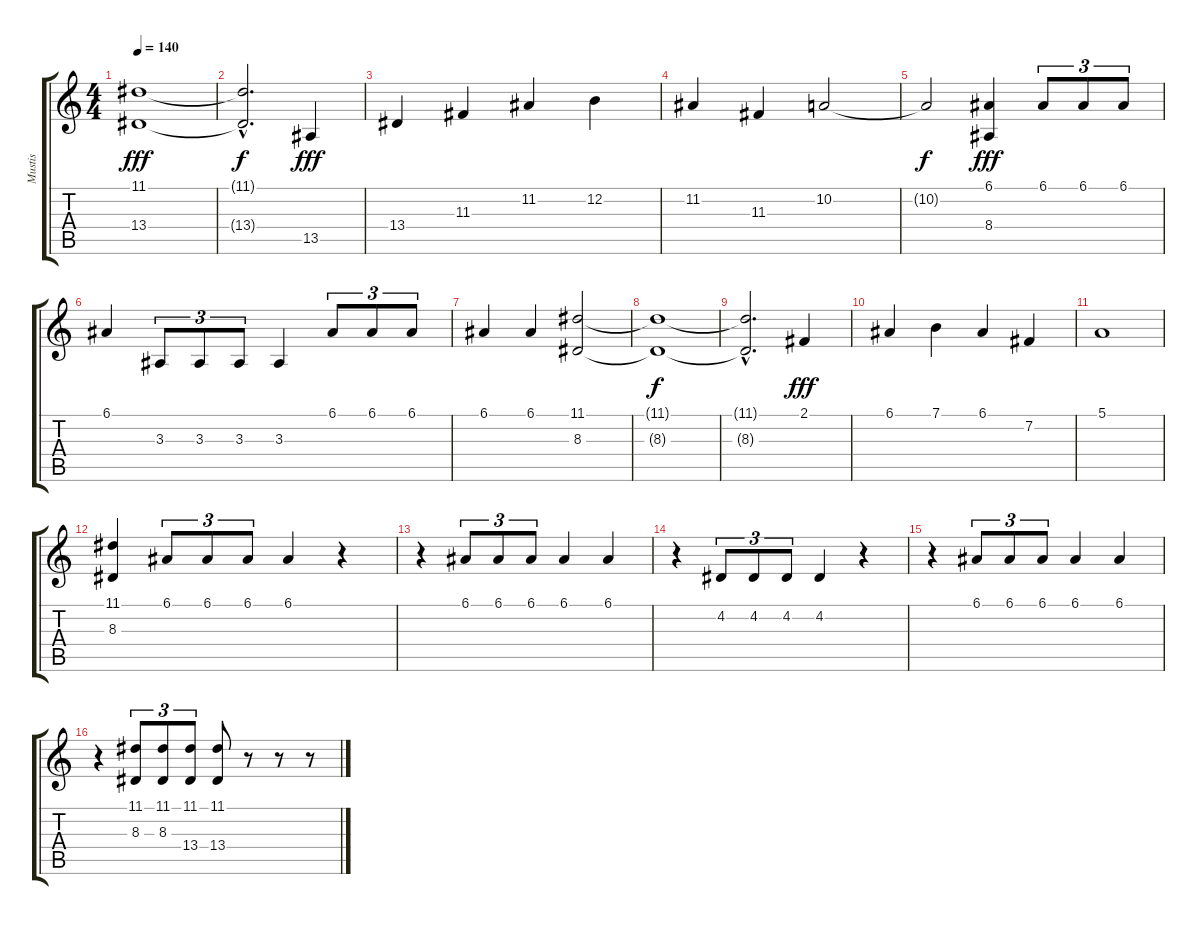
\track ("Mustis" "Mustis") {instrument stringensemble1}
\staff {score tabs}
\tuning (E4 B3 G3 D3 A2 E2) {hide}
\ts (4 4)
\tempo 140
\clef g2
\ks c
(11.1 13.4).1{dy fff volume 16} |
(11.1{hac t} 13.4{hac t}).2{d dy f} 13.5.4{dy fff} |
13.4.4 11.3.4 11.2.4 12.2.4 |
11.2.4 11.3.4 10.2.2 |
10.2{t}.2{dy f} (6.1 8.4).4{dy fff} 6.1.8{tu (3 2)} 6.1.8{tu (3 2)} 6.1.8{tu (3 2)} |
6.1.4 3.3.8{tu (3 2)} 3.3.8{tu (3 2)} 3.3.8{tu (3 2)} 3.3.4 6.1.8{tu (3 2)} 6.1.8{tu (3 2)} 6.1.8{tu (3 2)} |
6.1.4 6.1.4 (11.1 8.3).2 |
(11.1{t} 8.3{t}).1{dy f} |
(11.1{hac t} 8.3{hac t}).2{d} 2.1.4{dy fff} |
6.1.4 7.1.4 6.1.4 7.2.4 |
5.1.1 |
(11.1 8.3).4 6.1.8{tu (3 2)} 6.1.8{tu (3 2)} 6.1.8{tu (3 2)} 6.1.4 r.4 |
r.4 6.1.8{tu (3 2)} 6.1.8{tu (3 2)} 6.1.8{tu (3 2)} 6.1.4 6.1.4 |
r.4 4.2.8{tu (3 2)} 4.2.8{tu (3 2)} 4.2.8{tu (3 2)} 4.2.4 r.4 |
r.4 6.1.8{tu (3 2)} 6.1.8{tu (3 2)} 6.1.8{tu (3 2)} 6.1.4 6.1.4 |
r.4 (11.1 8.3).8{tu (3 2)} (11.1 8.3).8{tu (3 2)} (11.1 13.4).8{tu (3 2)} (11.1 13.4).8 r.8 r.8 r.8
